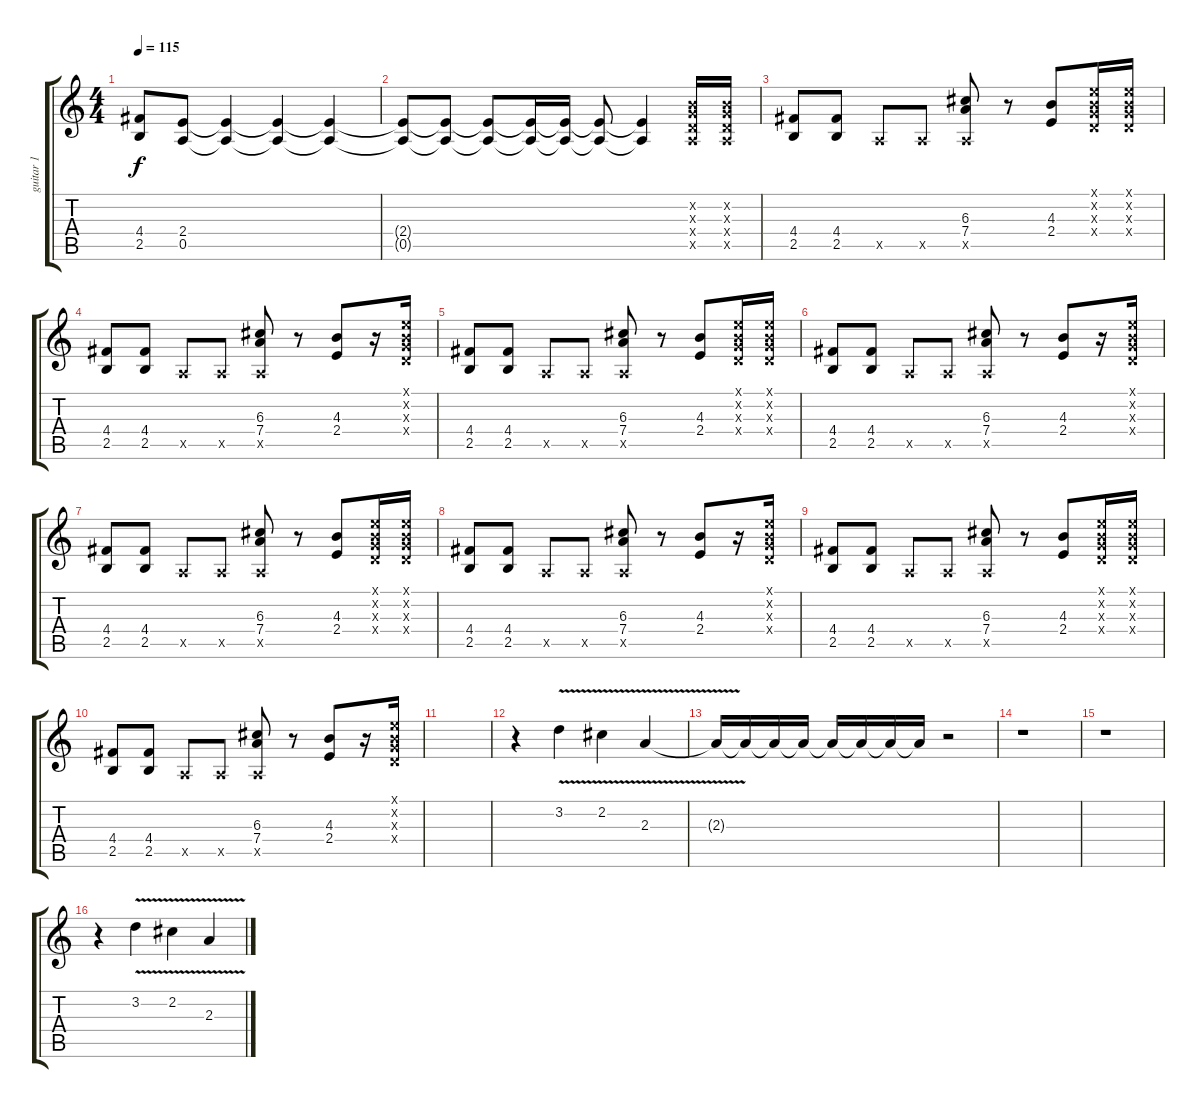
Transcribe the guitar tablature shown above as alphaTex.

\track ("guitar 1" "guitar 1") {instrument overdrivenguitar}
\staff {score tabs}
\tuning (E4 B3 G3 D3 A2 E2) {hide}
\ts (4 4)
\tempo 115
\clef g2
\ks c
(4.4 2.5).8{dy f} (2.4 0.5).8 (2.4{t} 0.5{t}).4 (2.4{t} 0.5{t}).4 (2.4{t} 0.5{t}).4 |
(2.4{t} 0.5{t}).8 (2.4{t} 0.5{t}).8 (2.4{t} 0.5{t}).8 (2.4{t} 0.5{t}).16 (2.4{t} 0.5{t}).16 (2.4{t} 0.5{t}).8 (2.4{t} 0.5{t}).4 (0.2{x} 0.3{x} 0.4{x} 0.5{x}).16 (0.2{x} 0.3{x} 0.4{x} 0.5{x}).16 |
(4.4 2.5).8 (4.4 2.5).8 0.5{x}.8 0.5{x}.8 (6.3 7.4 0.5{x}).8 r.8 (4.3 2.4).8 (0.1{x} 0.2{x} 0.3{x} 0.4{x}).16 (0.1{x} 0.2{x} 0.3{x} 0.4{x}).16 |
(4.4 2.5).8 (4.4 2.5).8 0.5{x}.8 0.5{x}.8 (6.3 7.4 0.5{x}).8 r.8 (4.3 2.4).8 r.16 (0.1{x} 0.2{x} 0.3{x} 0.4{x}).16 |
(4.4 2.5).8 (4.4 2.5).8 0.5{x}.8 0.5{x}.8 (6.3 7.4 0.5{x}).8 r.8 (4.3 2.4).8 (0.1{x} 0.2{x} 0.3{x} 0.4{x}).16 (0.1{x} 0.2{x} 0.3{x} 0.4{x}).16 |
(4.4 2.5).8 (4.4 2.5).8 0.5{x}.8 0.5{x}.8 (6.3 7.4 0.5{x}).8 r.8 (4.3 2.4).8 r.16 (0.1{x} 0.2{x} 0.3{x} 0.4{x}).16 |
(4.4 2.5).8 (4.4 2.5).8 0.5{x}.8 0.5{x}.8 (6.3 7.4 0.5{x}).8 r.8 (4.3 2.4).8 (0.1{x} 0.2{x} 0.3{x} 0.4{x}).16 (0.1{x} 0.2{x} 0.3{x} 0.4{x}).16 |
(4.4 2.5).8 (4.4 2.5).8 0.5{x}.8 0.5{x}.8 (6.3 7.4 0.5{x}).8 r.8 (4.3 2.4).8 r.16 (0.1{x} 0.2{x} 0.3{x} 0.4{x}).16 |
(4.4 2.5).8 (4.4 2.5).8 0.5{x}.8 0.5{x}.8 (6.3 7.4 0.5{x}).8 r.8 (4.3 2.4).8 (0.1{x} 0.2{x} 0.3{x} 0.4{x}).16 (0.1{x} 0.2{x} 0.3{x} 0.4{x}).16 |
(4.4 2.5).8 (4.4 2.5).8 0.5{x}.8 0.5{x}.8 (6.3 7.4 0.5{x}).8 r.8 (4.3 2.4).8 r.16 (0.1{x} 0.2{x} 0.3{x} 0.4{x}).16 |
|
r.4 3.2{v}.4 2.2{v}.4 2.3{v}.4 |
2.3{t}.16{volume 11} 2.3{t}.16{volume 9} 2.3{t}.16{volume 7} 2.3{t}.16{volume 5} 2.3{t}.16{volume 3} 2.3{t}.16{volume 2} 2.3{t}.16{volume 1} 2.3{t}.16{volume 0} r.2 |
r.1 |
r.1 |
r.4 3.2{v}.4 2.2{v}.4 2.3{v}.4
